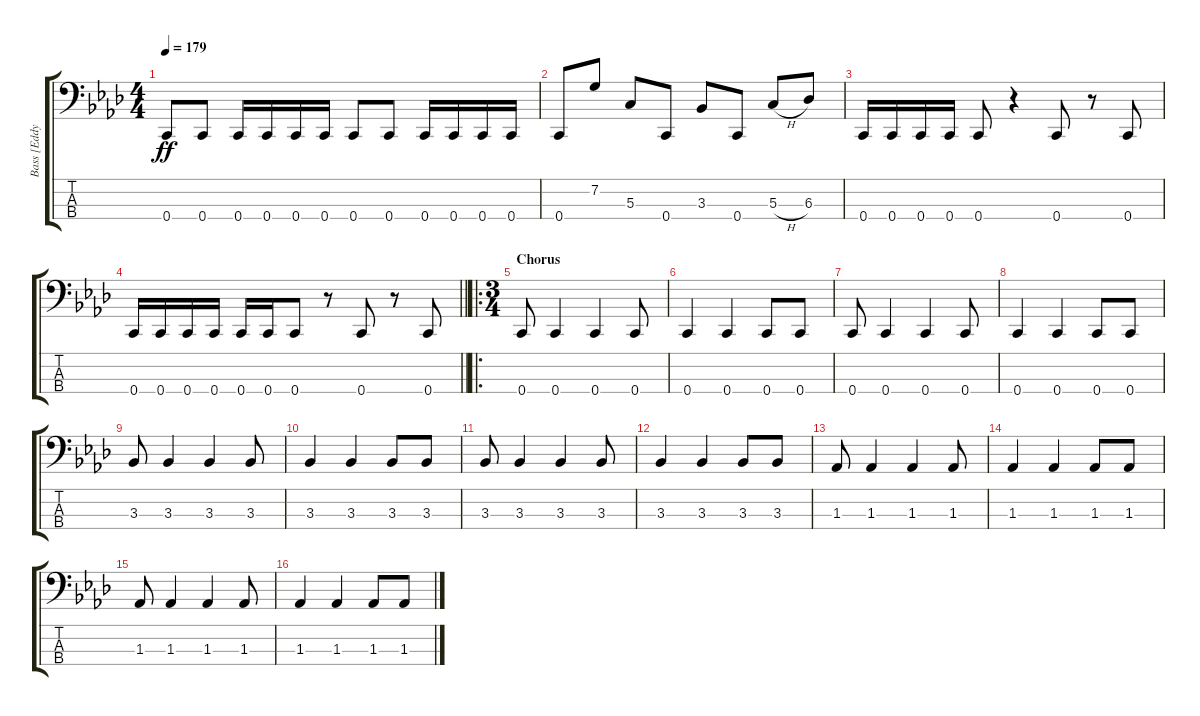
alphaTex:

\track ("Bass [Eddy]" "Bass [Eddy") {instrument electricbasspick}
\staff {score tabs}
\tuning (F2 C2 G1 C1) {hide}
\ts (4 4)
\tempo 179
\clef f4
\ks ab
0.4.8{dy ff} 0.4.8 0.4.16 0.4.16 0.4.16 0.4.16 0.4.8 0.4.8 0.4.16 0.4.16 0.4.16 0.4.16 |
0.4.8 7.2.8 5.3.8 0.4.8 3.3.8 0.4.8 5.3{h}.8 6.3.8 |
0.4.16 0.4.16 0.4.16 0.4.16 0.4.8 r.4 0.4.8 r.8 0.4.8 |
\barLineRight lightlight
0.4.16 0.4.16 0.4.16 0.4.16 0.4.16 0.4.16 0.4.8 r.8 0.4.8 r.8 0.4.8 |
\ro
\ts (3 4)
\section ("" "Chorus")
0.4.8 0.4.4 0.4.4 0.4.8 |
0.4.4 0.4.4 0.4.8 0.4.8 |
0.4.8 0.4.4 0.4.4 0.4.8 |
0.4.4 0.4.4 0.4.8 0.4.8 |
3.3.8 3.3.4 3.3.4 3.3.8 |
3.3.4 3.3.4 3.3.8 3.3.8 |
3.3.8 3.3.4 3.3.4 3.3.8 |
3.3.4 3.3.4 3.3.8 3.3.8 |
1.3.8 1.3.4 1.3.4 1.3.8 |
1.3.4 1.3.4 1.3.8 1.3.8 |
1.3.8 1.3.4 1.3.4 1.3.8 |
1.3.4 1.3.4 1.3.8 1.3.8
